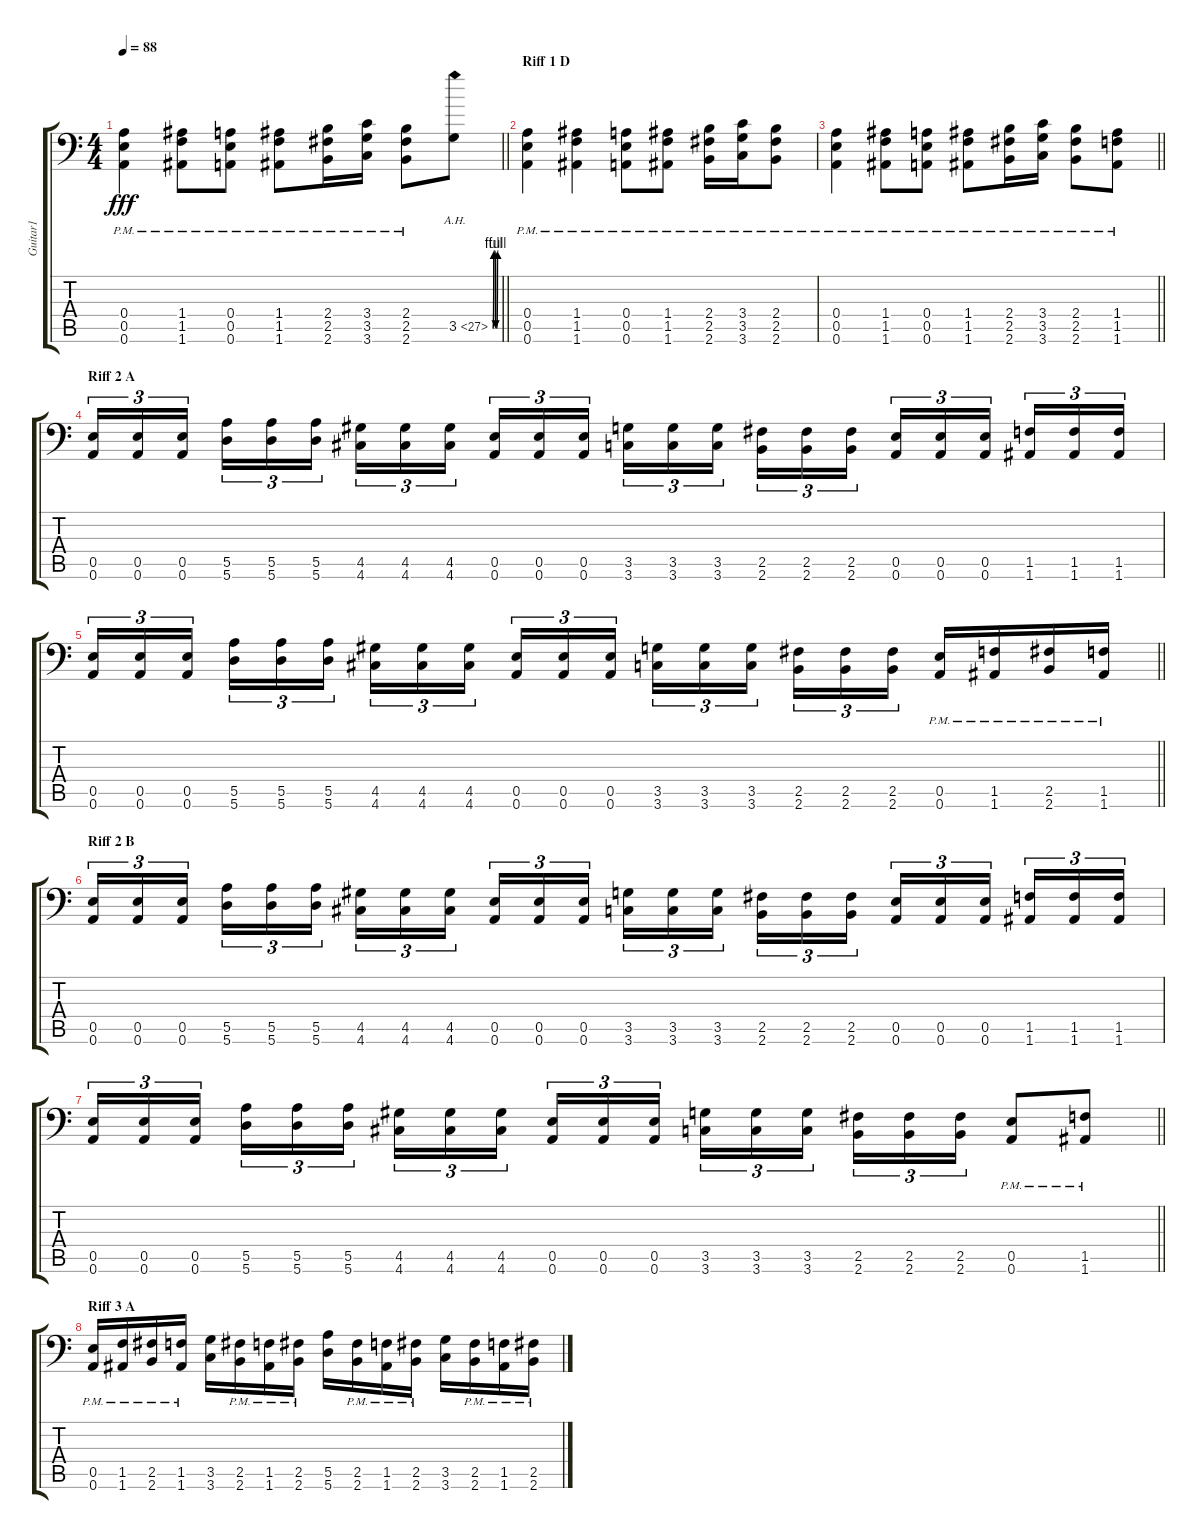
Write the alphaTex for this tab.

\track ("Guitar1" "Guitar1") {instrument distortionguitar}
\staff {score tabs}
\tuning (B3 G3 D3 A2 E2 A1) {hide}
\ts (4 4)
\tempo 88
\clef f4
\barLineRight lightlight
\ks c
(0.4{pm} 0.5{pm} 0.6{pm}).4{dy fff} (1.4{pm} 1.5{pm} 1.6{pm}).8 (0.4{pm} 0.5{pm} 0.6{pm}).8 (1.4{pm} 1.5{pm} 1.6{pm}).8 (2.4{pm} 2.5{pm} 2.6{pm}).16 (3.4{pm} 3.5{pm} 3.6{pm}).16 (2.4{pm} 2.5{pm} 2.6{pm}).8 3.5{be (custom 0 0 10 4 20 4 30 0 40 0 50 4 60 4) ah 24}.8 |
\section ("" "Riff 1 D")
(0.4{pm} 0.5{pm} 0.6{pm}).4 (1.4{pm} 1.5{pm} 1.6{pm}).4 (0.4{pm} 0.5{pm} 0.6{pm}).8 (1.4{pm} 1.5{pm} 1.6{pm}).8 (2.4{pm} 2.5{pm} 2.6{pm}).16 (3.4{pm} 3.5{pm} 3.6{pm}).16 (2.4{pm} 2.5{pm} 2.6{pm}).8 |
\barLineRight lightlight
(0.4{pm} 0.5{pm} 0.6{pm}).4 (1.4{pm} 1.5{pm} 1.6{pm}).8 (0.4{pm} 0.5{pm} 0.6{pm}).8 (1.4{pm} 1.5{pm} 1.6{pm}).8 (2.4{pm} 2.5{pm} 2.6{pm}).16 (3.4{pm} 3.5{pm} 3.6{pm}).16 (2.4{pm} 2.5{pm} 2.6{pm}).8 (1.4{pm} 1.5{pm} 1.6{pm}).8 |
\section ("" "Riff 2 A")
(0.5 0.6).16{tu (3 2)} (0.5 0.6).16{tu (3 2)} (0.5 0.6).16{tu (3 2) beam splitsecondary} (5.5 5.6).16{tu (3 2)} (5.5 5.6).16{tu (3 2)} (5.5 5.6).16{tu (3 2)} (4.5 4.6).16{tu (3 2)} (4.5 4.6).16{tu (3 2)} (4.5 4.6).16{tu (3 2) beam splitsecondary} (0.5 0.6).16{tu (3 2)} (0.5 0.6).16{tu (3 2)} (0.5 0.6).16{tu (3 2)} (3.5 3.6).16{tu (3 2)} (3.5 3.6).16{tu (3 2)} (3.5 3.6).16{tu (3 2) beam splitsecondary} (2.5 2.6).16{tu (3 2)} (2.5 2.6).16{tu (3 2)} (2.5 2.6).16{tu (3 2)} (0.5 0.6).16{tu (3 2)} (0.5 0.6).16{tu (3 2)} (0.5 0.6).16{tu (3 2) beam splitsecondary} (1.5 1.6).16{tu (3 2)} (1.5 1.6).16{tu (3 2)} (1.5 1.6).16{tu (3 2)} |
\barLineRight lightlight
(0.5 0.6).16{tu (3 2)} (0.5 0.6).16{tu (3 2)} (0.5 0.6).16{tu (3 2) beam splitsecondary} (5.5 5.6).16{tu (3 2)} (5.5 5.6).16{tu (3 2)} (5.5 5.6).16{tu (3 2)} (4.5 4.6).16{tu (3 2)} (4.5 4.6).16{tu (3 2)} (4.5 4.6).16{tu (3 2) beam splitsecondary} (0.5 0.6).16{tu (3 2)} (0.5 0.6).16{tu (3 2)} (0.5 0.6).16{tu (3 2)} (3.5 3.6).16{tu (3 2)} (3.5 3.6).16{tu (3 2)} (3.5 3.6).16{tu (3 2) beam splitsecondary} (2.5 2.6).16{tu (3 2)} (2.5 2.6).16{tu (3 2)} (2.5 2.6).16{tu (3 2)} (0.5{pm} 0.6{pm}).16 (1.5{pm} 1.6{pm}).16 (2.5{pm} 2.6{pm}).16 (1.5{pm} 1.6{pm}).16 |
\section ("" "Riff 2 B")
(0.5 0.6).16{tu (3 2)} (0.5 0.6).16{tu (3 2)} (0.5 0.6).16{tu (3 2) beam splitsecondary} (5.5 5.6).16{tu (3 2)} (5.5 5.6).16{tu (3 2)} (5.5 5.6).16{tu (3 2)} (4.5 4.6).16{tu (3 2)} (4.5 4.6).16{tu (3 2)} (4.5 4.6).16{tu (3 2) beam splitsecondary} (0.5 0.6).16{tu (3 2)} (0.5 0.6).16{tu (3 2)} (0.5 0.6).16{tu (3 2)} (3.5 3.6).16{tu (3 2)} (3.5 3.6).16{tu (3 2)} (3.5 3.6).16{tu (3 2) beam splitsecondary} (2.5 2.6).16{tu (3 2)} (2.5 2.6).16{tu (3 2)} (2.5 2.6).16{tu (3 2)} (0.5 0.6).16{tu (3 2)} (0.5 0.6).16{tu (3 2)} (0.5 0.6).16{tu (3 2) beam splitsecondary} (1.5 1.6).16{tu (3 2)} (1.5 1.6).16{tu (3 2)} (1.5 1.6).16{tu (3 2)} |
\barLineRight lightlight
(0.5 0.6).16{tu (3 2)} (0.5 0.6).16{tu (3 2)} (0.5 0.6).16{tu (3 2) beam splitsecondary} (5.5 5.6).16{tu (3 2)} (5.5 5.6).16{tu (3 2)} (5.5 5.6).16{tu (3 2)} (4.5 4.6).16{tu (3 2)} (4.5 4.6).16{tu (3 2)} (4.5 4.6).16{tu (3 2) beam splitsecondary} (0.5 0.6).16{tu (3 2)} (0.5 0.6).16{tu (3 2)} (0.5 0.6).16{tu (3 2)} (3.5 3.6).16{tu (3 2)} (3.5 3.6).16{tu (3 2)} (3.5 3.6).16{tu (3 2) beam splitsecondary} (2.5 2.6).16{tu (3 2)} (2.5 2.6).16{tu (3 2)} (2.5 2.6).16{tu (3 2)} (0.5{pm} 0.6{pm}).8 (1.5{pm} 1.6{pm}).8 |
\section ("" "Riff 3 A")
(0.5{pm} 0.6{pm}).16 (1.5{pm} 1.6{pm}).16 (2.5{pm} 2.6{pm}).16 (1.5{pm} 1.6{pm}).16 (3.5 3.6).16 (2.5{pm} 2.6{pm}).16 (1.5{pm} 1.6{pm}).16 (2.5{pm} 2.6{pm}).16 (5.5 5.6).16 (2.5{pm} 2.6{pm}).16 (1.5{pm} 1.6{pm}).16 (2.5{pm} 2.6{pm}).16 (3.5 3.6).16 (2.5{pm} 2.6{pm}).16 (1.5{pm} 1.6{pm}).16 (2.5{pm} 2.6{pm}).16
